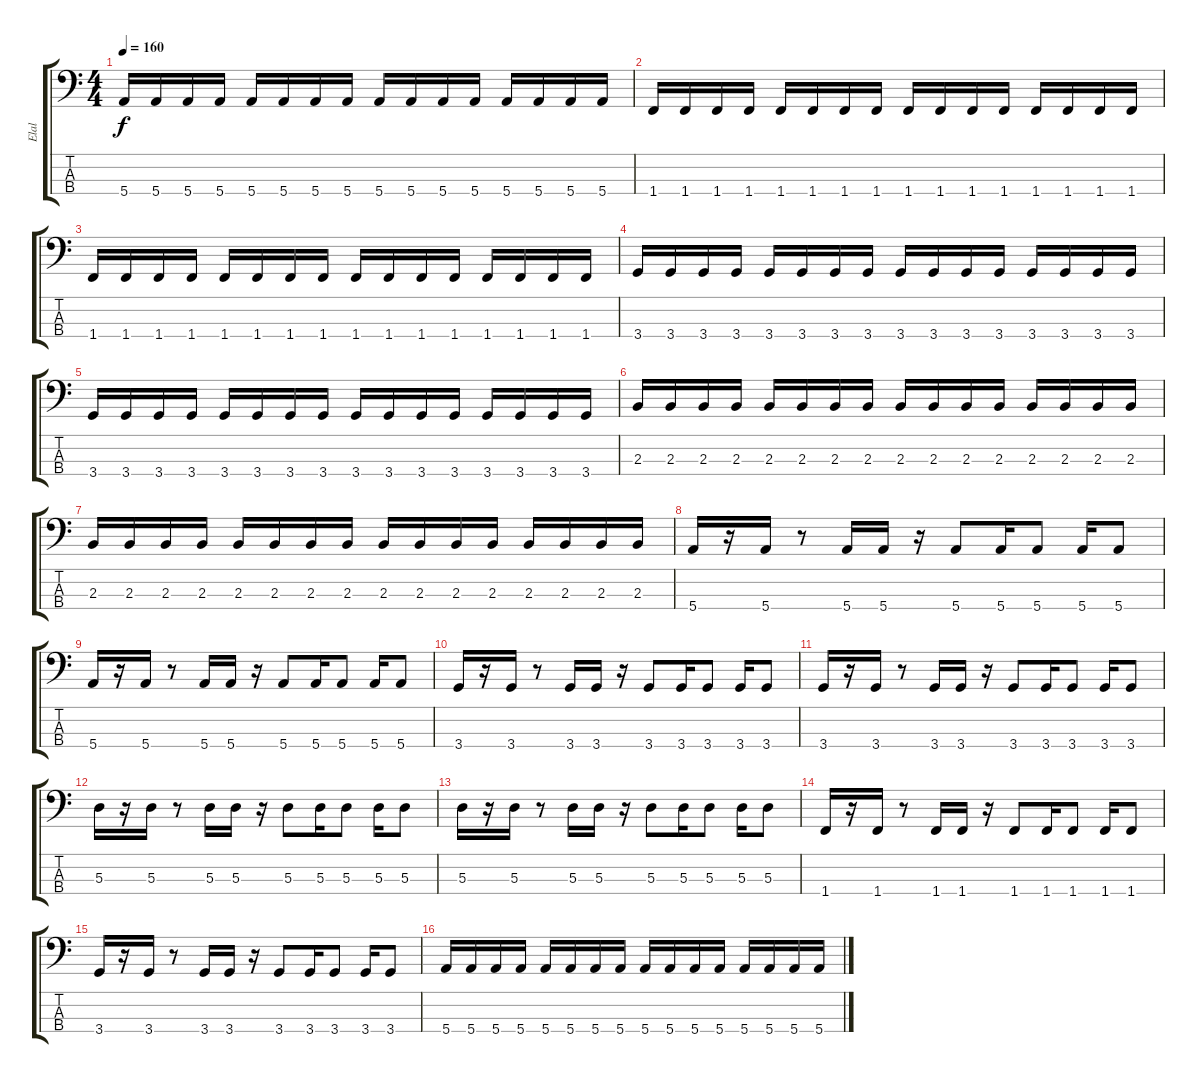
\track ("Elal" "Elal") {instrument electricbassfinger}
\staff {score tabs}
\tuning (G2 D2 A1 E1) {hide}
\ts (4 4)
\tempo 160
\clef f4
\ks c
5.4.16{dy f} 5.4.16 5.4.16 5.4.16 5.4.16 5.4.16 5.4.16 5.4.16 5.4.16 5.4.16 5.4.16 5.4.16 5.4.16 5.4.16 5.4.16 5.4.16 |
1.4.16 1.4.16 1.4.16 1.4.16 1.4.16 1.4.16 1.4.16 1.4.16 1.4.16 1.4.16 1.4.16 1.4.16 1.4.16 1.4.16 1.4.16 1.4.16 |
1.4.16 1.4.16 1.4.16 1.4.16 1.4.16 1.4.16 1.4.16 1.4.16 1.4.16 1.4.16 1.4.16 1.4.16 1.4.16 1.4.16 1.4.16 1.4.16 |
3.4.16 3.4.16 3.4.16 3.4.16 3.4.16 3.4.16 3.4.16 3.4.16 3.4.16 3.4.16 3.4.16 3.4.16 3.4.16 3.4.16 3.4.16 3.4.16 |
3.4.16 3.4.16 3.4.16 3.4.16 3.4.16 3.4.16 3.4.16 3.4.16 3.4.16 3.4.16 3.4.16 3.4.16 3.4.16 3.4.16 3.4.16 3.4.16 |
2.3.16 2.3.16 2.3.16 2.3.16 2.3.16 2.3.16 2.3.16 2.3.16 2.3.16 2.3.16 2.3.16 2.3.16 2.3.16 2.3.16 2.3.16 2.3.16 |
2.3.16 2.3.16 2.3.16 2.3.16 2.3.16 2.3.16 2.3.16 2.3.16 2.3.16 2.3.16 2.3.16 2.3.16 2.3.16 2.3.16 2.3.16 2.3.16 |
5.4.16 r.16 5.4.16 r.8 5.4.16 5.4.16 r.16 5.4.8 5.4.16 5.4.8 5.4.16 5.4.8 |
5.4.16 r.16 5.4.16 r.8 5.4.16 5.4.16 r.16 5.4.8 5.4.16 5.4.8 5.4.16 5.4.8 |
3.4.16 r.16 3.4.16 r.8 3.4.16 3.4.16 r.16 3.4.8 3.4.16 3.4.8 3.4.16 3.4.8 |
3.4.16 r.16 3.4.16 r.8 3.4.16 3.4.16 r.16 3.4.8 3.4.16 3.4.8 3.4.16 3.4.8 |
5.3.16 r.16 5.3.16 r.8 5.3.16 5.3.16 r.16 5.3.8 5.3.16 5.3.8 5.3.16 5.3.8 |
5.3.16 r.16 5.3.16 r.8 5.3.16 5.3.16 r.16 5.3.8 5.3.16 5.3.8 5.3.16 5.3.8 |
1.4.16 r.16 1.4.16 r.8 1.4.16 1.4.16 r.16 1.4.8 1.4.16 1.4.8 1.4.16 1.4.8 |
3.4.16 r.16 3.4.16 r.8 3.4.16 3.4.16 r.16 3.4.8 3.4.16 3.4.8 3.4.16 3.4.8 |
5.4.16 5.4.16 5.4.16 5.4.16 5.4.16 5.4.16 5.4.16 5.4.16 5.4.16 5.4.16 5.4.16 5.4.16 5.4.16 5.4.16 5.4.16 5.4.16
